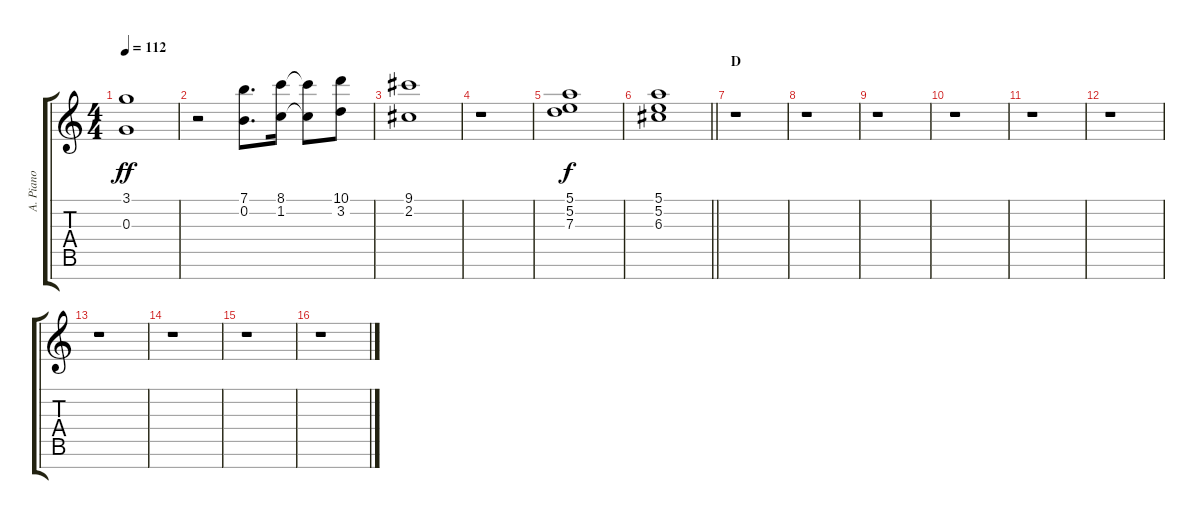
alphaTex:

\track ("A. Piano" "A. Piano") {instrument acousticgrandpiano}
\staff {score tabs}
\tuning (E5 B4 G4 D4 A3 E3 B2) {hide}
\ts (4 4)
\tempo 112
\clef g2
\ks c
(3.1 0.3).1{dy ff} |
r.2 (7.1 0.2).8{d} (8.1 1.2).16 (8.1{t} 1.2{t}).8 (10.1 3.2).8 |
(9.1 2.2).1 |
r.1 |
(5.1 5.2 7.3).1{dy f} |
\barLineRight lightlight
(5.1 5.2 6.3).1 |
\section ("" "D")
r.1 |
r.1 |
r.1 |
r.1 |
r.1 |
r.1 |
r.1 |
r.1 |
r.1 |
r.1
